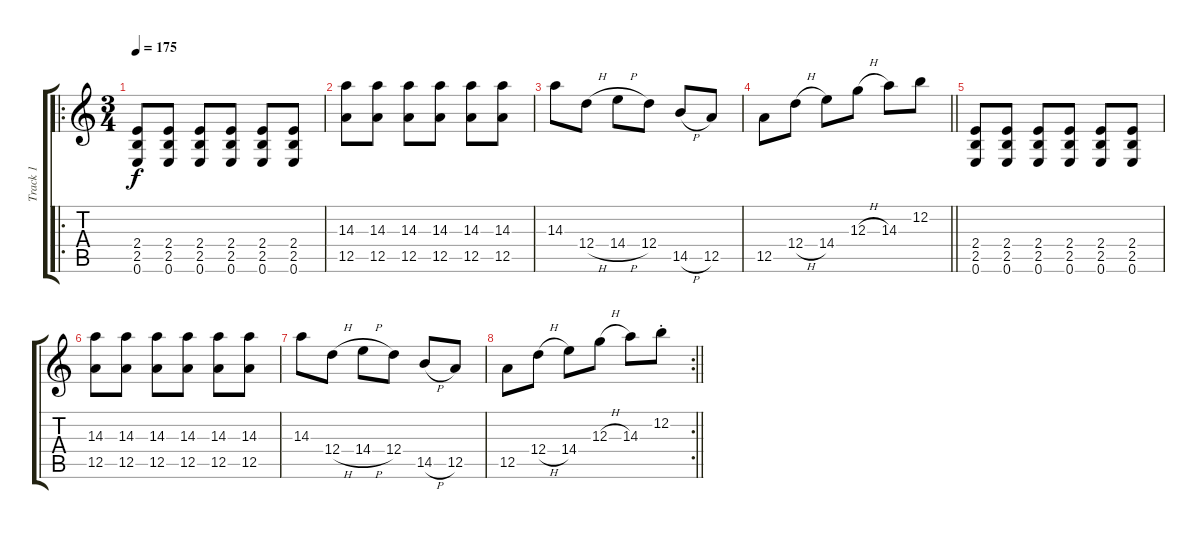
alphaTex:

\track ("Track 1" "Track 1") {instrument overdrivenguitar}
\staff {score tabs}
\tuning (E4 B3 G3 D3 A2 E2) {hide}
\ro
\ts (3 4)
\tempo 175
\clef g2
\ks c
(2.4 2.5 0.6).8{dy f} (2.4 2.5 0.6).8 (2.4 2.5 0.6).8 (2.4 2.5 0.6).8 (2.4 2.5 0.6).8 (2.4 2.5 0.6).8 |
(14.3 12.5).8 (14.3 12.5).8 (14.3 12.5).8 (14.3 12.5).8 (14.3 12.5).8 (14.3 12.5).8 |
14.3.8 12.4{h}.8 14.4{h}.8 12.4.8 14.5{h}.8 12.5.8 |
\barLineRight lightlight
12.5.8 12.4{h}.8 14.4.8 12.3{h}.8 14.3.8 12.2.8 |
(2.4 2.5 0.6).8 (2.4 2.5 0.6).8 (2.4 2.5 0.6).8 (2.4 2.5 0.6).8 (2.4 2.5 0.6).8 (2.4 2.5 0.6).8 |
(14.3 12.5).8 (14.3 12.5).8 (14.3 12.5).8 (14.3 12.5).8 (14.3 12.5).8 (14.3 12.5).8 |
14.3.8 12.4{h}.8 14.4{h}.8 12.4.8 14.5{h}.8 12.5.8 |
\rc 2
\barLineRight lightlight
12.5.8 12.4{h}.8 14.4.8 12.3{h}.8 14.3.8 12.2{st}.8
